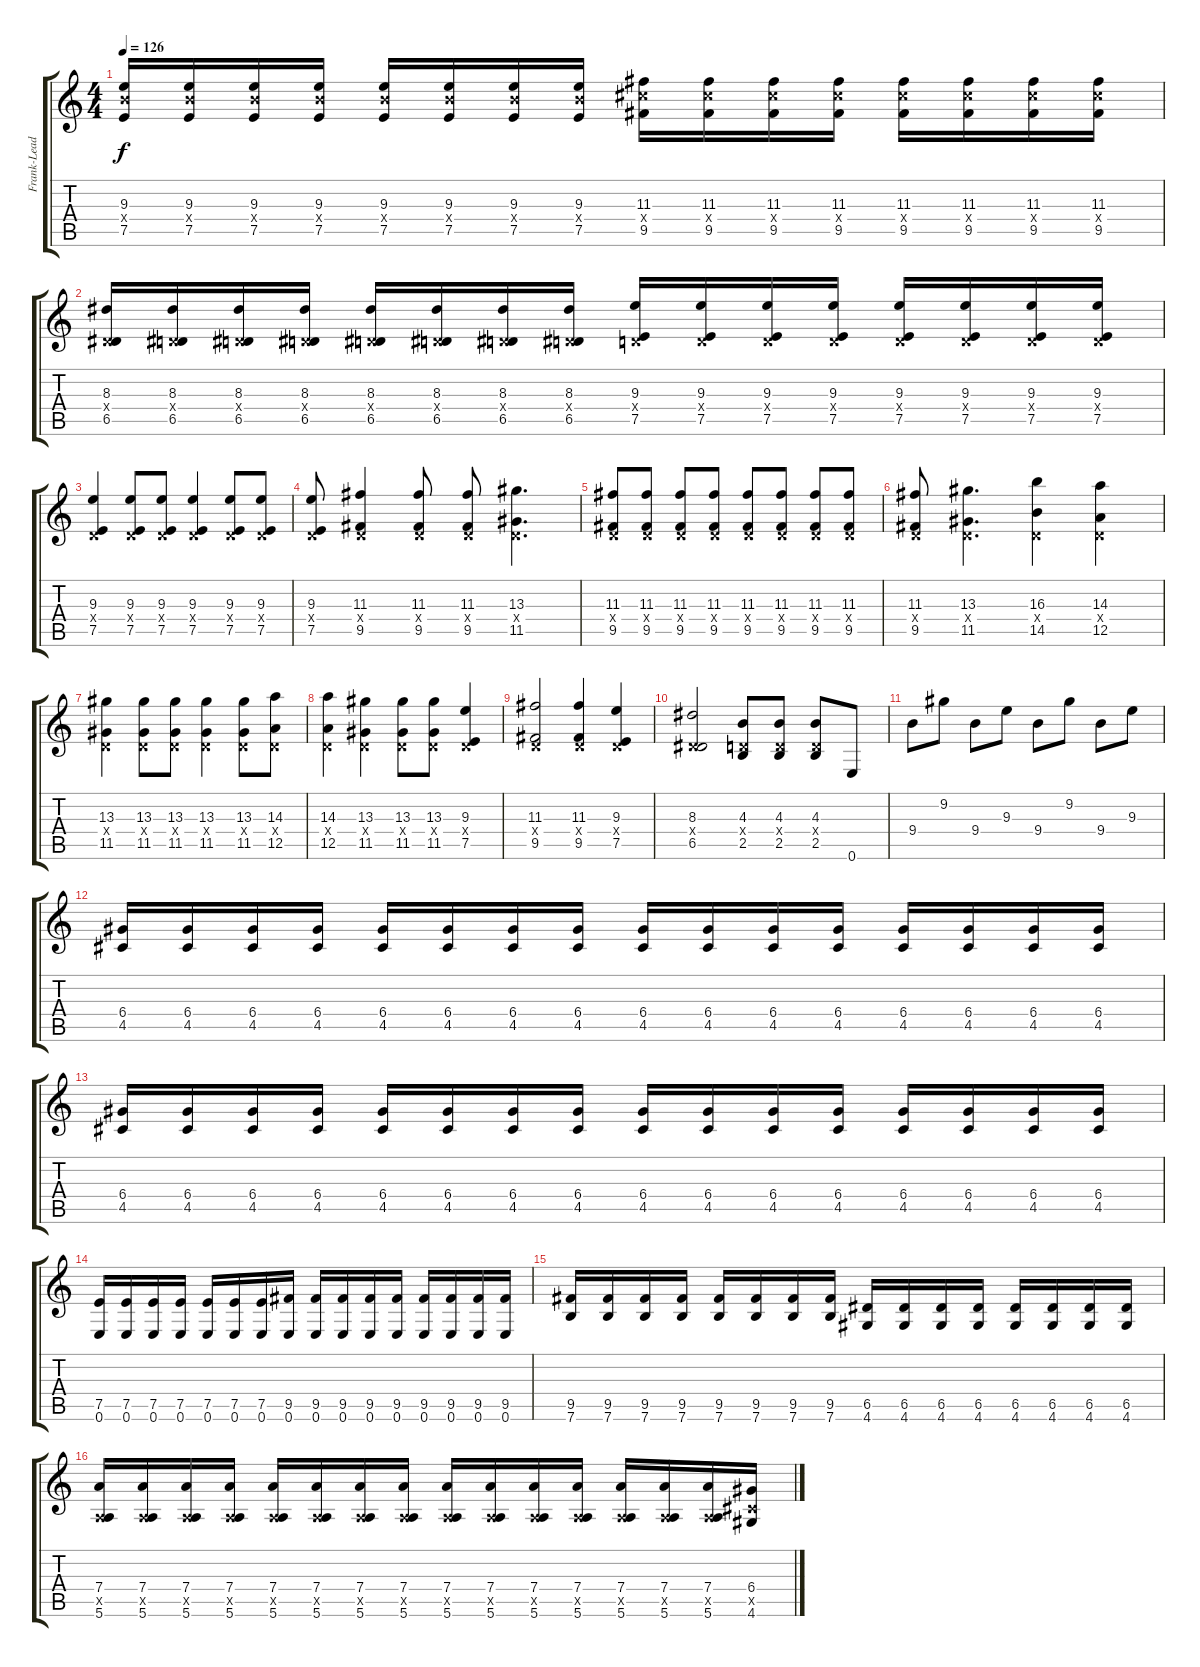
\track ("Frank-Lead" "Frank-Lead") {instrument overdrivenguitar}
\staff {score tabs}
\tuning (E4 B3 G3 D3 A2 E2) {hide}
\ts (4 4)
\tempo 126
\clef g2
\ks c
(9.3 9.4{x} 7.5).16{dy f} (9.3 9.4{x} 7.5).16 (9.3 9.4{x} 7.5).16 (9.3 9.4{x} 7.5).16 (9.3 9.4{x} 7.5).16 (9.3 9.4{x} 7.5).16 (9.3 9.4{x} 7.5).16 (9.3 9.4{x} 7.5).16 (11.3 11.4{x} 9.5).16 (11.3 11.4{x} 9.5).16 (11.3 11.4{x} 9.5).16 (11.3 11.4{x} 9.5).16 (11.3 11.4{x} 9.5).16 (11.3 11.4{x} 9.5).16 (11.3 11.4{x} 9.5).16 (11.3 11.4{x} 9.5).16 |
(8.3 0.4{x} 6.5).16 (8.3 0.4{x} 6.5).16 (8.3 0.4{x} 6.5).16 (8.3 0.4{x} 6.5).16 (8.3 0.4{x} 6.5).16 (8.3 0.4{x} 6.5).16 (8.3 0.4{x} 6.5).16 (8.3 0.4{x} 6.5).16 (9.3 0.4{x} 7.5).16 (9.3 0.4{x} 7.5).16 (9.3 0.4{x} 7.5).16 (9.3 0.4{x} 7.5).16 (9.3 0.4{x} 7.5).16 (9.3 0.4{x} 7.5).16 (9.3 0.4{x} 7.5).16 (9.3 0.4{x} 7.5).16 |
(9.3 0.4{x} 7.5).4 (9.3 0.4{x} 7.5).8 (9.3 0.4{x} 7.5).8 (9.3 0.4{x} 7.5).4 (9.3 0.4{x} 7.5).8 (9.3 0.4{x} 7.5).8 |
(9.3 0.4{x} 7.5).8 (11.3 0.4{x} 9.5).4 (11.3 0.4{x} 9.5).8 (11.3 0.4{x} 9.5).8 (13.3 0.4{x} 11.5).4{d} |
(11.3 0.4{x} 9.5).8 (11.3 0.4{x} 9.5).8 (11.3 0.4{x} 9.5).8 (11.3 0.4{x} 9.5).8 (11.3 0.4{x} 9.5).8 (11.3 0.4{x} 9.5).8 (11.3 0.4{x} 9.5).8 (11.3 0.4{x} 9.5).8 |
(11.3 0.4{x} 9.5).8 (13.3 0.4{x} 11.5).4{d} (16.3 0.4{x} 14.5).4 (14.3 0.4{x} 12.5).4 |
(13.3 0.4{x} 11.5).4 (13.3 0.4{x} 11.5).8 (13.3 0.4{x} 11.5).8 (13.3 0.4{x} 11.5).4 (13.3 0.4{x} 11.5).8 (14.3 0.4{x} 12.5).8 |
(14.3 0.4{x} 12.5).4 (13.3 0.4{x} 11.5).4 (13.3 0.4{x} 11.5).8 (13.3 0.4{x} 11.5).8 (9.3 0.4{x} 7.5).4 |
(11.3 0.4{x} 9.5).2 (11.3 0.4{x} 9.5).4 (9.3 0.4{x} 7.5).4 |
(8.3 0.4{x} 6.5).2 (4.3 0.4{x} 2.5).8 (4.3 0.4{x} 2.5).8 (4.3 0.4{x} 2.5).8 0.6.8 |
9.4.8 9.2.8 9.4.8 9.3.8 9.4.8 9.2.8 9.4.8 9.3.8 |
(6.4 4.5).16 (6.4 4.5).16 (6.4 4.5).16 (6.4 4.5).16 (6.4 4.5).16 (6.4 4.5).16 (6.4 4.5).16 (6.4 4.5).16 (6.4 4.5).16 (6.4 4.5).16 (6.4 4.5).16 (6.4 4.5).16 (6.4 4.5).16 (6.4 4.5).16 (6.4 4.5).16 (6.4 4.5).16 |
(6.4 4.5).16 (6.4 4.5).16 (6.4 4.5).16 (6.4 4.5).16 (6.4 4.5).16 (6.4 4.5).16 (6.4 4.5).16 (6.4 4.5).16 (6.4 4.5).16 (6.4 4.5).16 (6.4 4.5).16 (6.4 4.5).16 (6.4 4.5).16 (6.4 4.5).16 (6.4 4.5).16 (6.4 4.5).16 |
(7.5 0.6).16 (7.5 0.6).16 (7.5 0.6).16 (7.5 0.6).16 (7.5 0.6).16 (7.5 0.6).16 (7.5 0.6).16 (9.5 0.6).16 (9.5 0.6).16 (9.5 0.6).16 (9.5 0.6).16 (9.5 0.6).16 (9.5 0.6).16 (9.5 0.6).16 (9.5 0.6).16 (9.5 0.6).16 |
(9.5 7.6).16 (9.5 7.6).16 (9.5 7.6).16 (9.5 7.6).16 (9.5 7.6).16 (9.5 7.6).16 (9.5 7.6).16 (9.5 7.6).16 (6.5 4.6).16 (6.5 4.6).16 (6.5 4.6).16 (6.5 4.6).16 (6.5 4.6).16 (6.5 4.6).16 (6.5 4.6).16 (6.5 4.6).16 |
(7.4 0.5{x} 5.6).16 (7.4 0.5{x} 5.6).16 (7.4 0.5{x} 5.6).16 (7.4 0.5{x} 5.6).16 (7.4 0.5{x} 5.6).16 (7.4 0.5{x} 5.6).16 (7.4 0.5{x} 5.6).16 (7.4 0.5{x} 5.6).16 (7.4 0.5{x} 5.6).16 (7.4 0.5{x} 5.6).16 (7.4 0.5{x} 5.6).16 (7.4 0.5{x} 5.6).16 (7.4 0.5{x} 5.6).16 (7.4 0.5{x} 5.6).16 (7.4 0.5{x} 5.6).16 (6.4 4.5{x} 4.6).16
